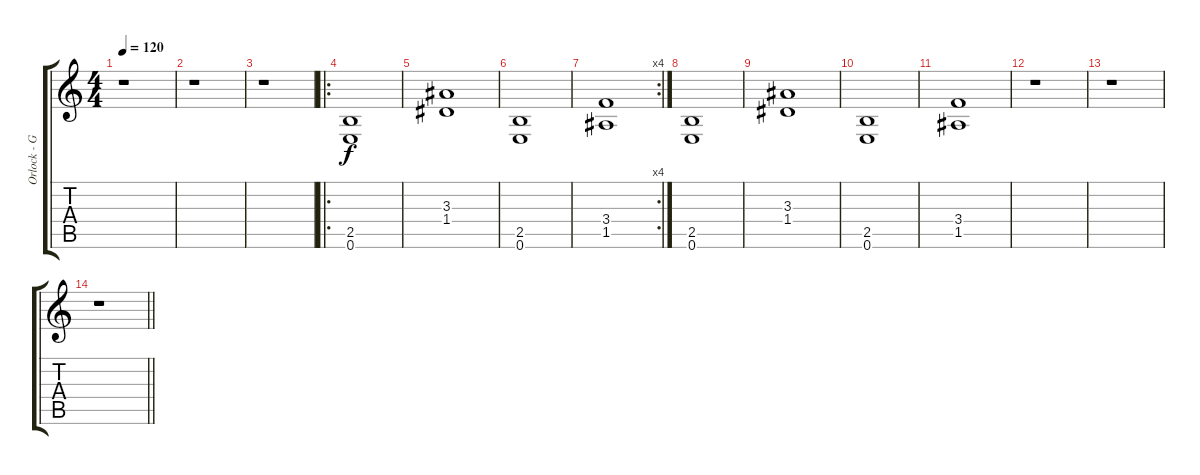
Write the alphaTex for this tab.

\track ("Orlock - Guitar - (Six String)" "Orlock - G") {instrument distortionguitar}
\staff {score tabs}
\tuning (E4 B3 G3 D3 A2 E2) {hide}
\ts (4 4)
\tempo 120
\clef g2
\ks c
r.1{dy f} |
r.1 |
r.1 |
\ro
(2.5 0.6).1 |
(3.3 1.4).1 |
(2.5 0.6).1 |
\rc 4
(3.4 1.5).1 |
(2.5 0.6).1 |
(3.3 1.4).1 |
(2.5 0.6).1 |
(3.4 1.5).1 |
r.1 |
r.1 |
\barLineRight lightlight
r.1
